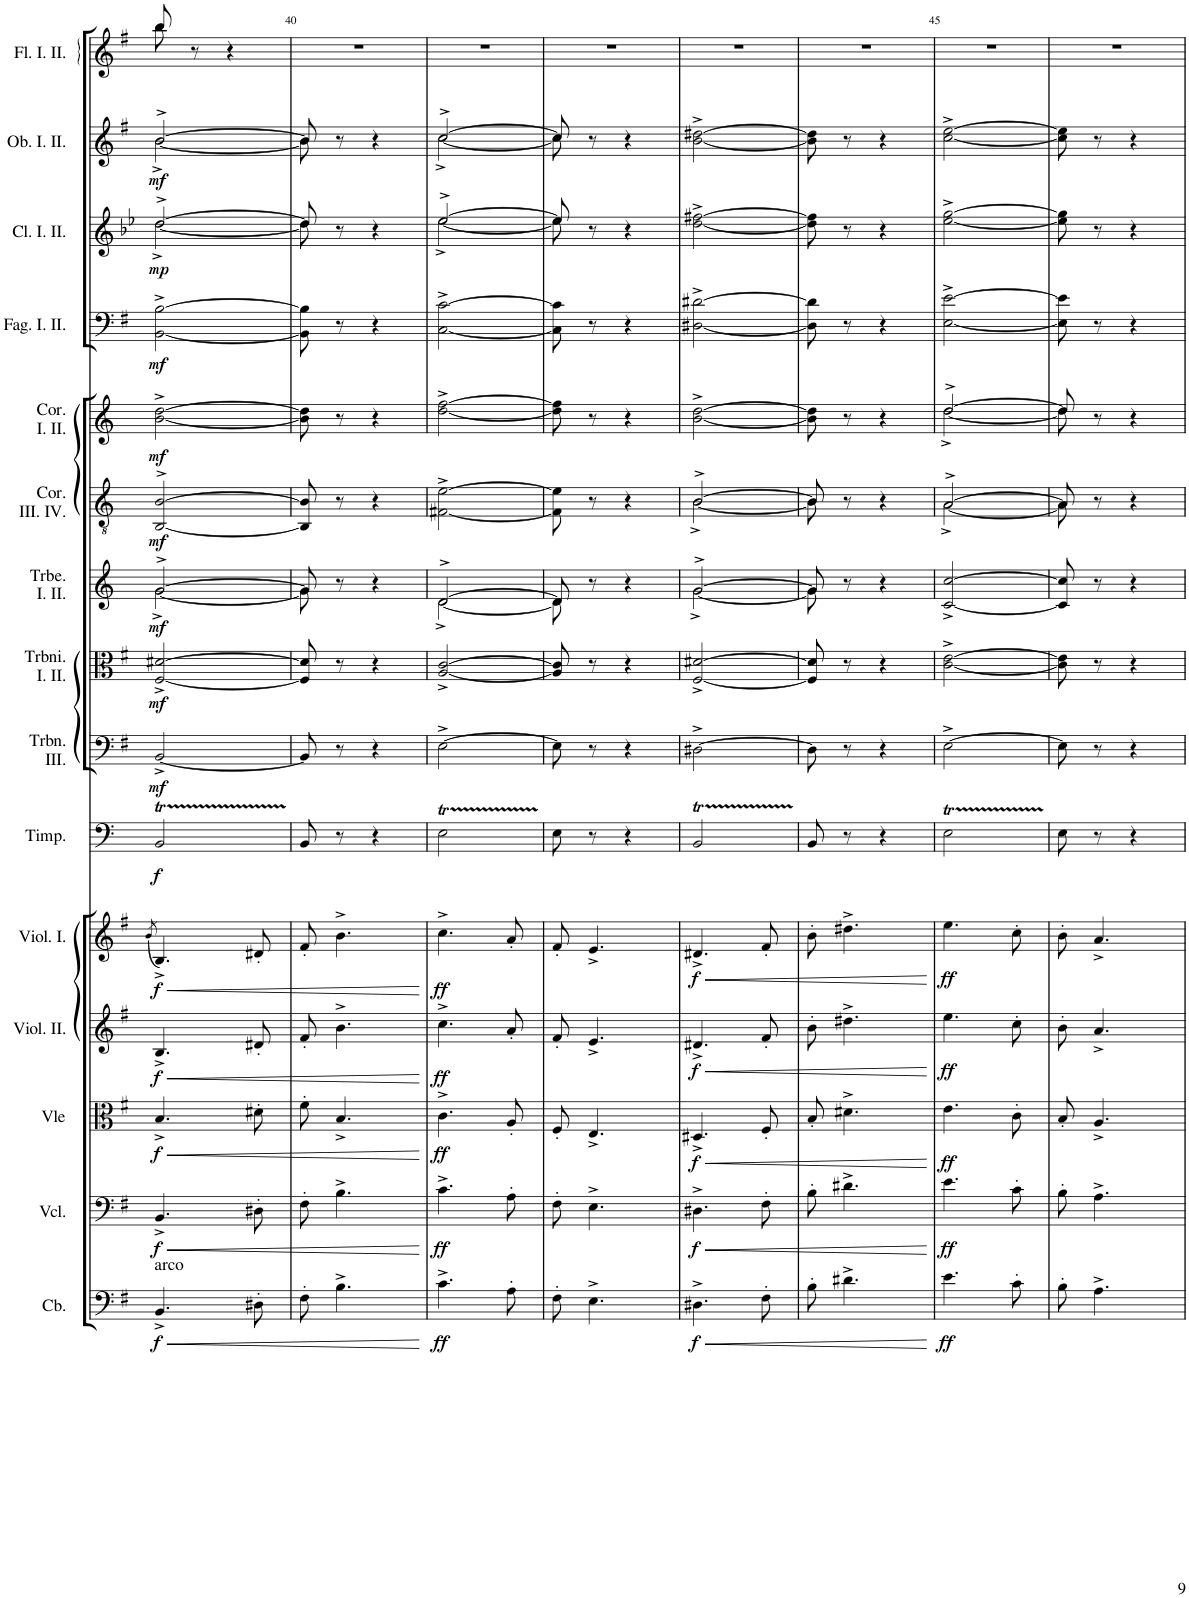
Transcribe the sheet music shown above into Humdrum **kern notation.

**kern	**dynam	**kern	**dynam	**kern	**dynam	**kern	**dynam	**kern	**dynam	**kern	**dynam	**kern	**dynam	**kern	**dynam	**kern	**dynam	**kern	**dynam	**kern	**dynam	**kern	**dynam	**kern	**dynam	**kern	**dynam	**kern
*part15	*part15	*part14	*part14	*part13	*part13	*part12	*part12	*part11	*part11	*part10	*part10	*part9	*part9	*part8	*part8	*part7	*part7	*part6	*part6	*part5	*part5	*part4	*part4	*part3	*part3	*part2	*part2	*part1
*staff15	*staff15	*staff14	*staff14	*staff13	*staff13	*staff12	*staff12	*staff11	*staff11	*staff10	*staff10	*staff9	*staff9	*staff8	*staff8	*staff7	*staff7	*staff6	*staff6	*staff5	*staff5	*staff4	*staff4	*staff3	*staff3	*staff2	*staff2	*staff1
*I"Contrabassi	*	*I"Violoncelli	*	*I"Viole	*	*I"Violini II.	*	*I"Violini I.	*	*I"Timpani	*	*I"Trombone III.	*	*I"Tromboni I. II.	*	*I"Trombe I. II. E	*	*I"Corni III. IV. C	*	*I"Corni I. II. E	*	*I"Fagotti I. II.	*	*I"Clarinetti I. II. A	*	*I"Oboi I. II.	*	*I"Flauto I.
*I'Cb.	*	*I'Vcl.	*	*I'Vle	*	*I'Viol. II.	*	*I'Viol. I.	*	*I'Timp.	*	*I'Trbn. III.	*	*I'Trbni. I. II.	*	*I'Trbe. I. II.	*	*I'Cor. III. IV.	*	*I'Cor. I. II.	*	*I'Fag. I. II.	*	*I'Cl. I. II.	*	*I'Ob. I. II.	*	*
!!LO:PB:g=z
*clefF4	*	*clefF4	*	*clefC3	*	*clefG2	*	*clefG2	*	*clefF4	*	*clefF4	*	*clefC3	*	*clefG2	*	*clefGv2	*	*clefG2	*	*clefF4	*	*clefG2	*	*clefG2	*	*clefG2
*Trd7c12	*	*	*	*	*	*	*	*	*	*	*	*	*	*	*	*Trd-3c-4	*	*Trd7c12	*	*Trd5c8	*	*	*	*Trd2c3	*	*	*	*
*k[f#]	*	*k[f#]	*	*k[f#]	*	*k[f#]	*	*k[f#]	*	*k[]	*	*k[f#]	*	*k[f#]	*	*k[]	*	*k[]	*	*k[]	*	*k[f#]	*	*k[b-e-]	*	*k[f#]	*	*k[f#]
*M2/4	*	*M2/4	*	*M2/4	*	*M2/4	*	*M2/4	*	*M2/4	*	*M2/4	*	*M2/4	*	*M2/4	*	*M2/4	*	*M2/4	*	*M2/4	*	*M2/4	*	*M2/4	*	*M2/4
=39	=39	=39	=39	=39	=39	=39	=39	=39	=39	=39	=39	=39	=39	=39	=39	=39	=39	=39	=39	=39	=39	=39	=39	=39	=39	=39	=39	=39
.	.	.	.	.	.	.	.	(8qb/	.	.	.	.	.	.	.	.	.	.	.	.	.	.	.	.	.	.	.	.
!LO:TX:a:t=arco	!	!	!	!	!	!	!	!	!	!	!	!	!	!	!	!	!	!	!	!	!	!	!	!	!	!	!	!
!	!LO:HP:b	!	!LO:HP:b	!	!LO:HP:b	!	!LO:HP:b	!	!	!	!	!	!	!	!	!	!	!	!	!	!	!	!	!	!	!	!	!
*	*	*	*	*	*	*	*	*	*	*	*	*	*	*	*	*^	*	*	*	*	*	*	*	*^	*	*^	*	*^
!	!LO:DY:n=1:b	!	!LO:DY:n=1:b	!	!LO:DY:n=1:b	!	!LO:DY:n=1:b	!	!LO:DY:b	!	!LO:DY:b	!	!LO:DY:b	!	!LO:DY:b	!	!	!LO:DY:b	!	!LO:DY:b	!	!LO:DY:b	!	!LO:DY:b	!	!	!LO:DY:b	!	!	!LO:DY:b	!	!
4.BB^/	< f	4.BB^/	< f	4.B^/	< f	4.B^/	< f	4.B^/)	f	2BBt/	f	[2BB^</	mf	[2F#/^< [2d#X/^<	mf	[2g^/	[2g^\	mf	[2BB/^> [2B/^>	mf	[2b\^> [2dd\^>	mf	[2BB\^> [2B\^>	mf	[2dd^/	[2dd^\	mp	[2b^/	[2b^\	mf	8bb/	8bb\
.	.	.	.	.	.	.	.	.	.	.	.	.	.	.	.	.	.	.	.	.	.	.	.	.	.	.	.	.	.	.	8r	8ryy
.	.	.	.	.	.	.	.	.	.	.	.	.	.	.	.	.	.	.	.	.	.	.	.	.	.	.	.	.	.	.	4r	4ryy
8D#X'\	.	8D#X'\	.	8d#X'\	.	8d#X'/	.	8d#X'/	.	.	.	.	.	.	.	.	.	.	.	.	.	.	.	.	.	.	.	.	.	.	.	.
*	*	*	*	*	*	*	*	*	*	*	*	*	*	*	*	*	*	*	*	*	*	*	*	*	*	*	*	*	*	*	*v	*v
=40	=40	=40	=40	=40	=40	=40	=40	=40	=40	=40	=40	=40	=40	=40	=40	=40	=40	=40	=40	=40	=40	=40	=40	=40	=40	=40	=40	=40	=40	=40	=40
8F#'\	.	8F#'\	.	8f#'\	.	8f#'/	.	8f#'/	.	8BB/	.	8BB/]	.	8F#/] 8d#/]	.	8g/]	8g\]	.	8BB/] 8B/]	.	8b\] 8dd\]	.	8BB\] 8B\]	.	8dd/]	8dd\]	.	8b/]	8b\]	.	2r
4.B^\	.	4.B^\	.	4.B^/	.	4.b^\	.	4.b^\	.	8r	.	8r	.	8r	.	8r	8ryy	.	8r	.	8r	.	8r	.	8r	8ryy	.	8r	8ryy	.	.
.	.	.	.	.	.	.	.	.	.	4r	.	4r	.	4r	.	4r	4ryy	.	4r	.	4r	.	4r	.	4r	4ryy	.	4r	4ryy	.	.
*	*	*	*	*	*	*	*	*	*	*	*	*	*	*	*	*	*	*	*	*	*	*	*	*	*v	*v	*	*	*	*	*
*	*	*	*	*	*	*	*	*	*	*	*	*	*	*	*	*v	*v	*	*	*	*	*	*	*	*	*	*v	*v	*	*
.	[	.	[	.	[	.	[	.	.	.	.	.	.	.	.	.	.	.	.	.	.	.	.	.	.	.	.	.
=41	=41	=41	=41	=41	=41	=41	=41	=41	=41	=41	=41	=41	=41	=41	=41	=41	=41	=41	=41	=41	=41	=41	=41	=41	=41	=41	=41	=41
*	*	*	*	*	*	*	*	*	*	*	*	*	*	*	*	*^	*	*	*	*	*	*	*	*^	*	*^	*	*
!	!LO:DY:b	!	!LO:DY:b	!	!LO:DY:b	!	!LO:DY:b	!	!LO:DY:b	!	!	!	!	!	!	!	!	!	!	!	!	!	!	!	!	!	!	!	!	!	!
4.c^\	ff	4.c^\	ff	4.c^\	ff	4.cc^\	ff	4.cc^\	ff	2Et\	.	[2E^>\	.	[2A/^< [2c/^<	.	[2d^/	[2d^\	.	[2F#X\^> [2e\^>	.	[2dd\^> [2ff\^>	.	[2C\^> [2c\^>	.	[2ee-^/	[2ee-^\	.	[2cc^/	[2cc^\	.	2r
8A'\	.	8A'\	.	8A'/	.	8a'/	.	8a'/	.	.	.	.	.	.	.	.	.	.	.	.	.	.	.	.	.	.	.	.	.	.	.
=42	=42	=42	=42	=42	=42	=42	=42	=42	=42	=42	=42	=42	=42	=42	=42	=42	=42	=42	=42	=42	=42	=42	=42	=42	=42	=42	=42	=42	=42	=42	=42
8F#'\	.	8F#'\	.	8F#'/	.	8f#'/	.	8f#'/	.	8E\	.	8E\]	.	8A/] 8c/]	.	8d/]	8d\]	.	8F#\] 8e\]	.	8dd\] 8ff\]	.	8C\] 8c\]	.	8ee-/]	8ee-\]	.	8cc/]	8cc\]	.	2r
4.E^\	.	4.E^\	.	4.E^/	.	4.e^/	.	4.e^/	.	8r	.	8r	.	8r	.	8r	8ryy	.	8r	.	8r	.	8r	.	8r	8ryy	.	8r	8ryy	.	.
.	.	.	.	.	.	.	.	.	.	4r	.	4r	.	4r	.	4r	4ryy	.	4r	.	4r	.	4r	.	4r	4ryy	.	4r	4ryy	.	.
=43	=43	=43	=43	=43	=43	=43	=43	=43	=43	=43	=43	=43	=43	=43	=43	=43	=43	=43	=43	=43	=43	=43	=43	=43	=43	=43	=43	=43	=43	=43	=43
!	!LO:HP:b	!	!LO:HP:b	!	!LO:HP:b	!	!LO:HP:b	!	!LO:HP:b	!	!	!	!	!	!	!	!	!	!	!	!	!	!	!	!	!	!	!	!	!	!
*	*	*	*	*	*	*	*	*	*	*	*	*	*	*	*	*	*	*	*^	*	*	*	*	*	*	*	*	*	*	*	*
!	!LO:DY:n=1:b	!	!LO:DY:n=1:b	!	!LO:DY:n=1:b	!	!LO:DY:n=1:b	!	!LO:DY:n=1:b	!	!	!	!	!	!	!	!	!	!	!	!	!	!	!	!	!	!	!	!	!	!	!
*	*	*	*	*	*	*	*	*	*	*	*	*	*	*	*	*	*	*	*	*	*	*	*	*	*	*v	*v	*	*	*	*	*
*	*	*	*	*	*	*	*	*	*	*	*	*	*	*	*	*	*	*	*	*	*	*	*	*	*	*	*	*v	*v	*	*
4.D#X^\	< f	4.D#X^\	< f	4.D#X^/	< f	4.d#X^/	< f	4.d#X^/	< f	2BBt/	.	[2D#X^>\	.	[2F#/^< [2d#X/^<	.	[2g^/	[2g^\	.	[2B^/	[2B^\	.	[2b\^> [2dd\^>	.	[2D#X\^> [2d#X\^>	.	[2dd\^ [2ff#X\^	.	[2b\^ [2dd#X\^	.	2r
8F#'\	.	8F#'\	.	8F#'/	.	8f#'/	.	8f#'/	.	.	.	.	.	.	.	.	.	.	.	.	.	.	.	.	.	.	.	.	.	.
=44	=44	=44	=44	=44	=44	=44	=44	=44	=44	=44	=44	=44	=44	=44	=44	=44	=44	=44	=44	=44	=44	=44	=44	=44	=44	=44	=44	=44	=44	=44
8B'\	.	8B'\	.	8B'/	.	8b'\	.	8b'\	.	8BB/	.	8D#\]	.	8F#/] 8d#/]	.	8g/]	8g\]	.	8B/]	8B\]	.	8b\] 8dd\]	.	8D#\] 8d#\]	.	8dd\] 8ff#\]	.	8b\] 8dd#\]	.	2r
4.d#X^\	.	4.d#X^\	.	4.d#X^\	.	4.dd#X^\	.	4.dd#X^\	.	8r	.	8r	.	8r	.	8r	8ryy	.	8r	8ryy	.	8r	.	8r	.	8r	.	8r	.	.
.	.	.	.	.	.	.	.	.	.	4r	.	4r	.	4r	.	4r	4ryy	.	4r	4ryy	.	4r	.	4r	.	4r	.	4r	.	.
*	*	*	*	*	*	*	*	*	*	*	*	*	*	*	*	*v	*v	*	*	*	*	*	*	*	*	*	*	*	*	*
*	*	*	*	*	*	*	*	*	*	*	*	*	*	*	*	*	*	*v	*v	*	*	*	*	*	*	*	*	*	*
.	[	.	[	.	[	.	[	.	[	.	.	.	.	.	.	.	.	.	.	.	.	.	.	.	.	.	.	.
=45	=45	=45	=45	=45	=45	=45	=45	=45	=45	=45	=45	=45	=45	=45	=45	=45	=45	=45	=45	=45	=45	=45	=45	=45	=45	=45	=45	=45
*	*	*	*	*	*	*	*	*	*	*	*	*	*	*	*	*	*	*^	*	*^	*	*	*	*	*	*	*	*
!	!LO:DY:b	!	!LO:DY:b	!	!LO:DY:b	!	!LO:DY:b	!	!LO:DY:b	!	!	!	!	!	!	!	!	!	!	!	!	!	!	!	!	!	!	!	!	!
4.e\	ff	4.e\	ff	4.e\	ff	4.ee\	ff	4.ee\	ff	2Et\	.	[2E^>\	.	[2c\^> [2e\^>	.	[2c/^< [2cc/^<	.	[2A^/	[2A^\	.	[2dd^/	[2dd^\	.	[2E\^> [2e\^>	.	[2ee-\^ [2gg\^	.	[2cc\^ [2ee\^	.	2r
8c'\	.	8c'\	.	8c'\	.	8cc'\	.	8cc'\	.	.	.	.	.	.	.	.	.	.	.	.	.	.	.	.	.	.	.	.	.	.
=46	=46	=46	=46	=46	=46	=46	=46	=46	=46	=46	=46	=46	=46	=46	=46	=46	=46	=46	=46	=46	=46	=46	=46	=46	=46	=46	=46	=46	=46	=46
8B'\	.	8B'\	.	8B'/	.	8b'\	.	8b'\	.	8E\	.	8E\]	.	8c\] 8e\]	.	8c/] 8cc/]	.	8A/]	8A\]	.	8dd/]	8dd\]	.	8E\] 8e\]	.	8ee-\] 8gg\]	.	8cc\] 8ee\]	.	2r
4.A^\	.	4.A^\	.	4.A^/	.	4.a^/	.	4.a^/	.	8r	.	8r	.	8r	.	8r	.	8r	8ryy	.	8r	8ryy	.	8r	.	8r	.	8r	.	.
.	.	.	.	.	.	.	.	.	.	4r	.	4r	.	4r	.	4r	.	4r	4ryy	.	4r	4ryy	.	4r	.	4r	.	4r	.	.
*	*	*	*	*	*	*	*	*	*	*	*	*	*	*	*	*	*	*v	*v	*	*	*	*	*	*	*	*	*	*	*
*	*	*	*	*	*	*	*	*	*	*	*	*	*	*	*	*	*	*	*	*v	*v	*	*	*	*	*	*	*	*
=	=	=	=	=	=	=	=	=	=	=	=	=	=	=	=	=	=	=	=	=	=	=	=	=	=	=	=	=
*-	*-	*-	*-	*-	*-	*-	*-	*-	*-	*-	*-	*-	*-	*-	*-	*-	*-	*-	*-	*-	*-	*-	*-	*-	*-	*-	*-	*-
